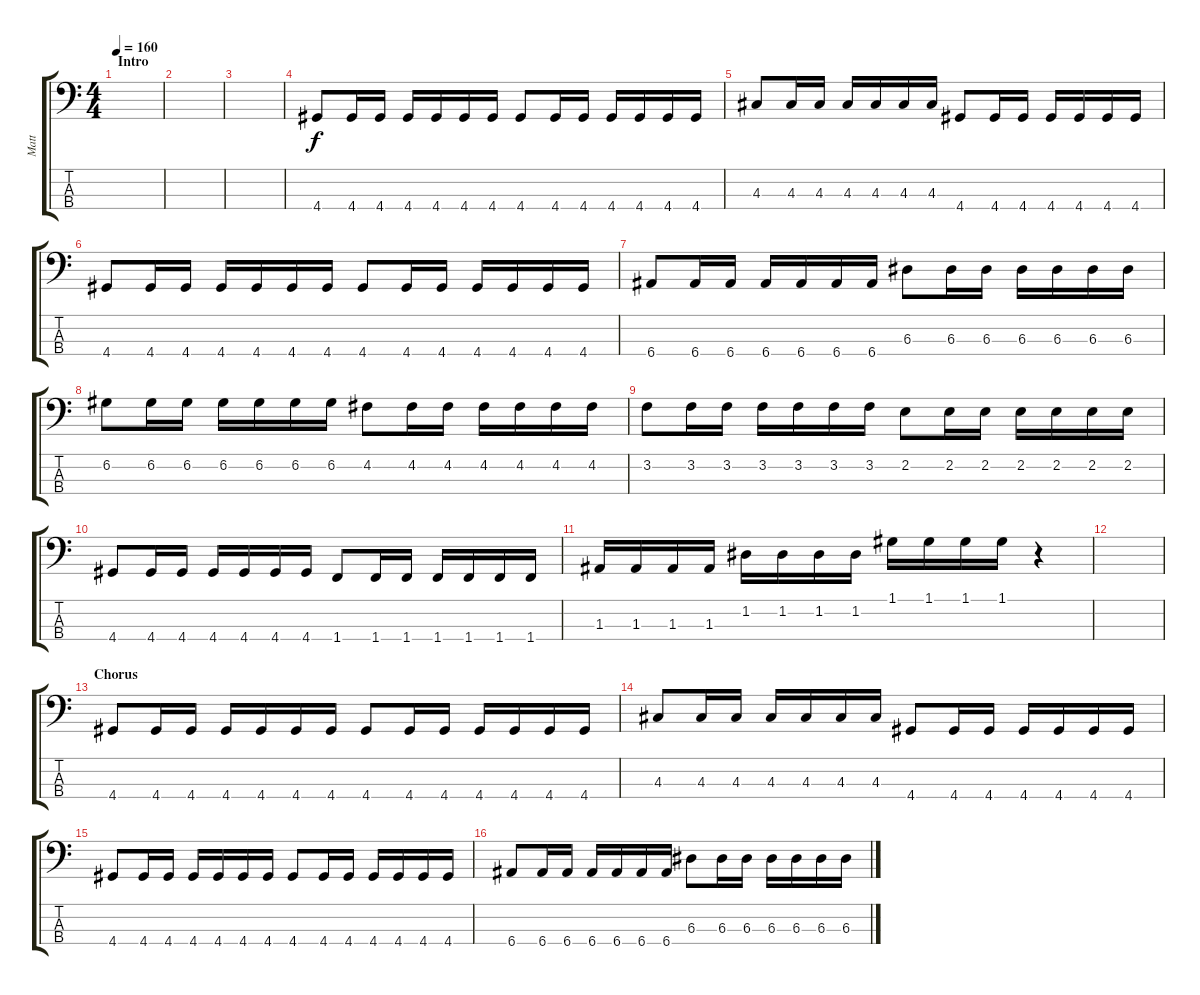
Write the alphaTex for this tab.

\track ("Matt" "Matt") {instrument electricbasspick}
\staff {score tabs}
\tuning (G2 D2 A1 E1) {hide}
\ts (4 4)
\section ("" "Intro")
\tempo 160
\clef f4
\ks c
|
|
|
4.4.8 4.4.16 4.4.16 4.4.16 4.4.16 4.4.16 4.4.16 4.4.8 4.4.16 4.4.16 4.4.16 4.4.16 4.4.16 4.4.16 |
4.3.8 4.3.16 4.3.16 4.3.16 4.3.16 4.3.16 4.3.16 4.4.8 4.4.16 4.4.16 4.4.16 4.4.16 4.4.16 4.4.16 |
4.4.8 4.4.16 4.4.16 4.4.16 4.4.16 4.4.16 4.4.16 4.4.8 4.4.16 4.4.16 4.4.16 4.4.16 4.4.16 4.4.16 |
6.4.8 6.4.16 6.4.16 6.4.16 6.4.16 6.4.16 6.4.16 6.3.8 6.3.16 6.3.16 6.3.16 6.3.16 6.3.16 6.3.16 |
6.2.8 6.2.16 6.2.16 6.2.16 6.2.16 6.2.16 6.2.16 4.2.8 4.2.16 4.2.16 4.2.16 4.2.16 4.2.16 4.2.16 |
3.2.8 3.2.16 3.2.16 3.2.16 3.2.16 3.2.16 3.2.16 2.2.8 2.2.16 2.2.16 2.2.16 2.2.16 2.2.16 2.2.16 |
4.4.8 4.4.16 4.4.16 4.4.16 4.4.16 4.4.16 4.4.16 1.4.8 1.4.16 1.4.16 1.4.16 1.4.16 1.4.16 1.4.16 |
1.3.16 1.3.16 1.3.16 1.3.16 1.2.16 1.2.16 1.2.16 1.2.16 1.1.16 1.1.16 1.1.16 1.1.16 r.4 |
|
\section ("" "Chorus")
4.4.8 4.4.16 4.4.16 4.4.16 4.4.16 4.4.16 4.4.16 4.4.8 4.4.16 4.4.16 4.4.16 4.4.16 4.4.16 4.4.16 |
4.3.8 4.3.16 4.3.16 4.3.16 4.3.16 4.3.16 4.3.16 4.4.8 4.4.16 4.4.16 4.4.16 4.4.16 4.4.16 4.4.16 |
4.4.8 4.4.16 4.4.16 4.4.16 4.4.16 4.4.16 4.4.16 4.4.8 4.4.16 4.4.16 4.4.16 4.4.16 4.4.16 4.4.16 |
6.4.8 6.4.16 6.4.16 6.4.16 6.4.16 6.4.16 6.4.16 6.3.8 6.3.16 6.3.16 6.3.16 6.3.16 6.3.16 6.3.16
